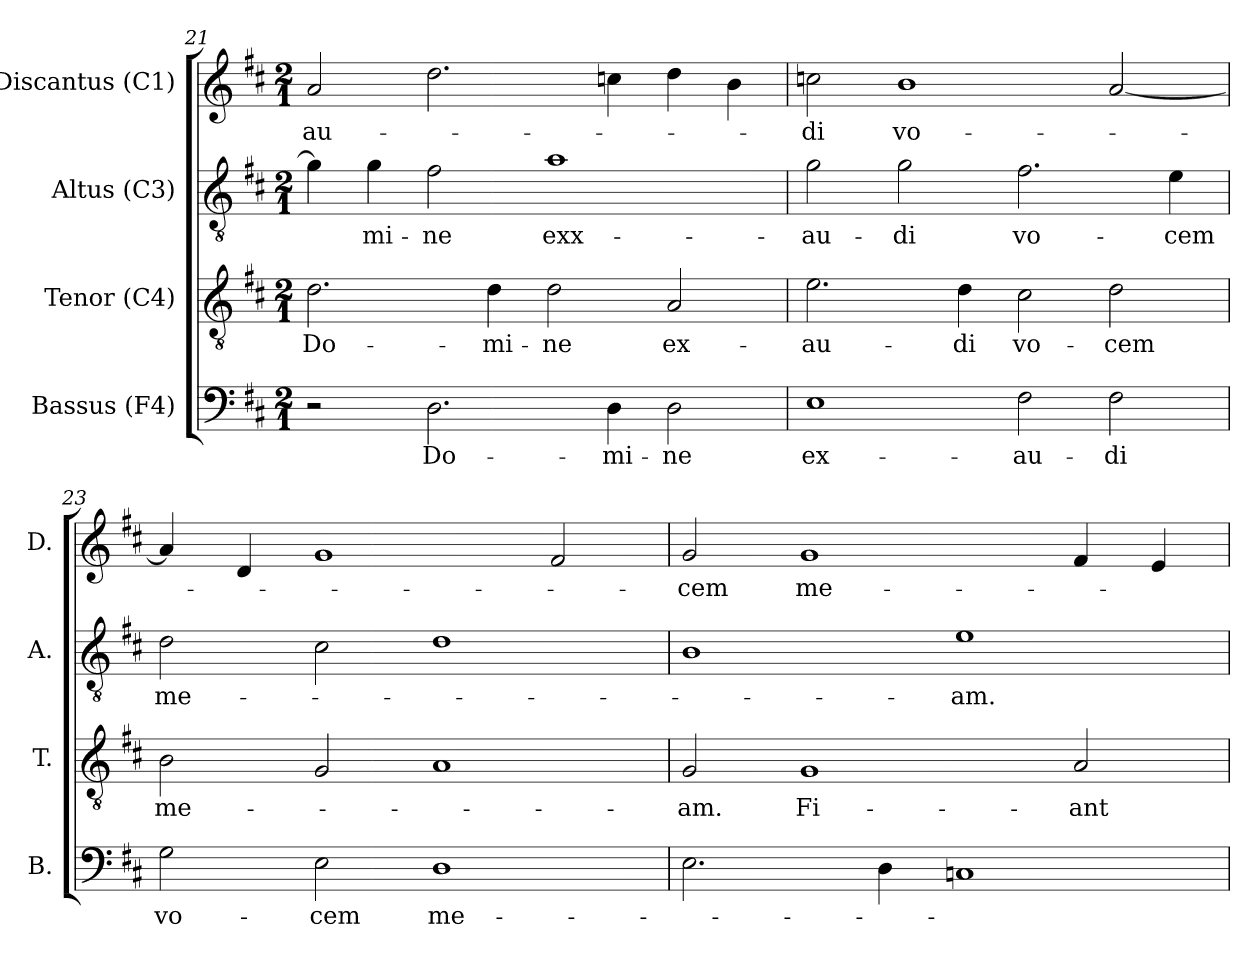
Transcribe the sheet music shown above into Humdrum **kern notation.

**kern	**text	**kern	**text	**kern	**text	**kern	**text
*part4	*part4	*part3	*part3	*part2	*part2	*part1	*part1
*staff4	*staff4	*staff3	*staff3	*staff2	*staff2	*staff1	*staff1
*I"Bassus (F4)	*	*I"Tenor (C4)	*	*I"Altus (C3)	*	*I"Discantus (C1)	*
*I'B.	*	*I'T.	*	*I'A.	*	*I'D.	*
!!LO:LB:g=z
*clefF4	*	*clefGv2	*	*clefGv2	*	*clefG2	*
*	*	*ITrd7c12	*	*ITrd7c12	*	*	*
*k[f#c#]	*	*k[f#c#]	*	*k[f#c#]	*	*k[f#c#]	*
*D:	*	*D:	*	*D:	*	*D:	*
*M2/1	*	*M2/1	*	*M2/1	*	*M2/1	*
=21	=21	=21	=21	=21	=21	=21	=21
!	!	!	!LO:LY:b:color=#000000	!	!	!	!
!	!	!	!	!	!	!	!LO:LY:b:color=#000000
2r	.	2.Di\	Do-	4Gi\]	.	2ai/	-au-
!	!	!	!	!	!LO:LY:b:color=#000000	!	!
.	.	.	.	4Gi\	-mi-	.	.
!	!LO:LY:b:color=#000000	!	!	!	!	!	!
!	!	!	!	!	!LO:LY:b:color=#000000	!	!
2.Di\	Do-	.	.	2F#i\	-ne	2.ddi\	.
!	!	!	!LO:LY:b:color=#000000	!	!	!	!
.	.	4Di\	-mi-	.	.	.	.
!	!	!	!LO:LY:b:color=#000000	!	!	!	!
!	!	!	!	!	!LO:LY:b:color=#000000	!	!
.	.	2Di\	-ne	1Ai	exx-	.	.
!	!LO:LY:b:color=#000000	!	!	!	!	!	!
4Di\	-mi-	.	.	.	.	4cci\	.
!	!LO:LY:b:color=#000000	!	!	!	!	!	!
!	!	!	!LO:LY:b:color=#000000	!	!	!	!
2Di\	-ne	2AAi/	ex-	.	.	4ddi\	.
.	.	.	.	.	.	4bi\	.
=22	=22	=22	=22	=22	=22	=22	=22
!	!LO:LY:b:color=#000000	!	!	!	!	!	!
!	!	!	!LO:LY:b:color=#000000	!	!	!	!
!	!	!	!	!	!LO:LY:b:color=#000000	!	!
!	!	!	!	!	!	!	!LO:LY:b:color=#000000
1Ei	ex-	2.Ei\	-au-	2Gi\	-au-	2ccni\	-di
!	!	!	!	!	!LO:LY:b:color=#000000	!	!
!	!	!	!	!	!	!	!LO:LY:b:color=#000000
.	.	.	.	2Gi\	-di	1bi	vo-
!	!	!	!LO:LY:b:color=#000000	!	!	!	!
.	.	4Di\	-di	.	.	.	.
!	!LO:LY:b:color=#000000	!	!	!	!	!	!
!	!	!	!LO:LY:b:color=#000000	!	!	!	!
!	!	!	!	!	!LO:LY:b:color=#000000	!	!
2F#i\	-au-	2C#i\	vo-	2.F#i\	vo-	.	.
!	!LO:LY:b:color=#000000	!	!	!	!	!	!
!	!	!	!LO:LY:b:color=#000000	!	!	!	!
2F#i\	-di	2Di\	-cem	.	.	[2ai/	.
!	!	!	!	!	!LO:LY:b:color=#000000	!	!
.	.	.	.	4Ei\	-cem	.	.
=23	=23	=23	=23	=23	=23	=23	=23
!	!LO:LY:b:color=#000000	!	!	!	!	!	!
!	!	!	!LO:LY:b:color=#000000	!	!	!	!
!	!	!	!	!	!LO:LY:b:color=#000000	!	!
2Gi\	vo-	2BBi\	me-	2Di\	me-	4ai/]	.
.	.	.	.	.	.	4di/	.
!	!LO:LY:b:color=#000000	!	!	!	!	!	!
2Ei\	-cem	2GGi/	.	2C#i\	.	1gi	.
!	!LO:LY:b:color=#000000	!	!	!	!	!	!
1Di	me-	1AAi	.	1Di	.	.	.
.	.	.	.	.	.	2f#i/	.
=24	=24	=24	=24	=24	=24	=24	=24
!	!	!	!LO:LY:b:color=#000000	!	!	!	!
!	!	!	!	!	!	!	!LO:LY:b:color=#000000
2.Ei\	.	2GGi/	-am.	1BBi	.	2gi/	-cem
!	!	!	!LO:LY:b:color=#000000	!	!	!	!
!	!	!	!	!	!	!	!LO:LY:b:color=#000000
.	.	1GGi	Fi-	.	.	1gi	me-
4Di\	.	.	.	.	.	.	.
!	!	!	!	!	!LO:LY:b:color=#000000	!	!
1Cni	.	.	.	1Ei	-am.	.	.
!	!	!	!LO:LY:b:color=#000000	!	!	!	!
.	.	2AAi/	-ant	.	.	4f#i/	.
.	.	.	.	.	.	4ei/	.
=	=	=	=	=	=	=	=
*-	*-	*-	*-	*-	*-	*-	*-
